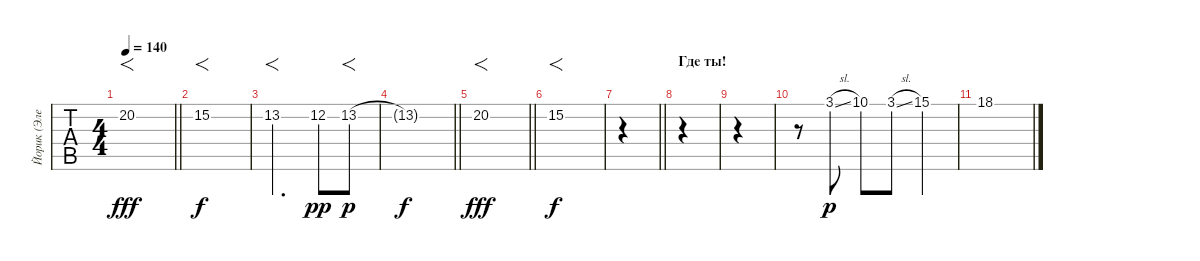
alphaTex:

\track ("Йорик (Электроника)" "Йорик (Эле") {instrument fx1rain}
\staff {tabs}
\tuning (E4 B3 G3 D3 A2 E2) {hide}
\ts (4 4)
\tempo 140
\clef g2
\barLineRight lightlight
\ks c
20.2.1{f dy fff volume 16} |
15.2.1{f dy f} |
13.2.2{f d} 12.2.8{dy pp} 13.2.8{f dy p} |
\barLineRight lightlight
13.2{t}.1{dy f} |
\barLineRight lightlight
20.2.1{f dy fff volume 16} |
15.2.1{f dy f} |
\barLineRight lightlight
|
\section ("" "Где ты!")
|
|
r.8 3.1{sl}.8{dy p instrument fx8scifi} 10.1.8 3.1{sl}.8 15.1.4 |
18.1.1
